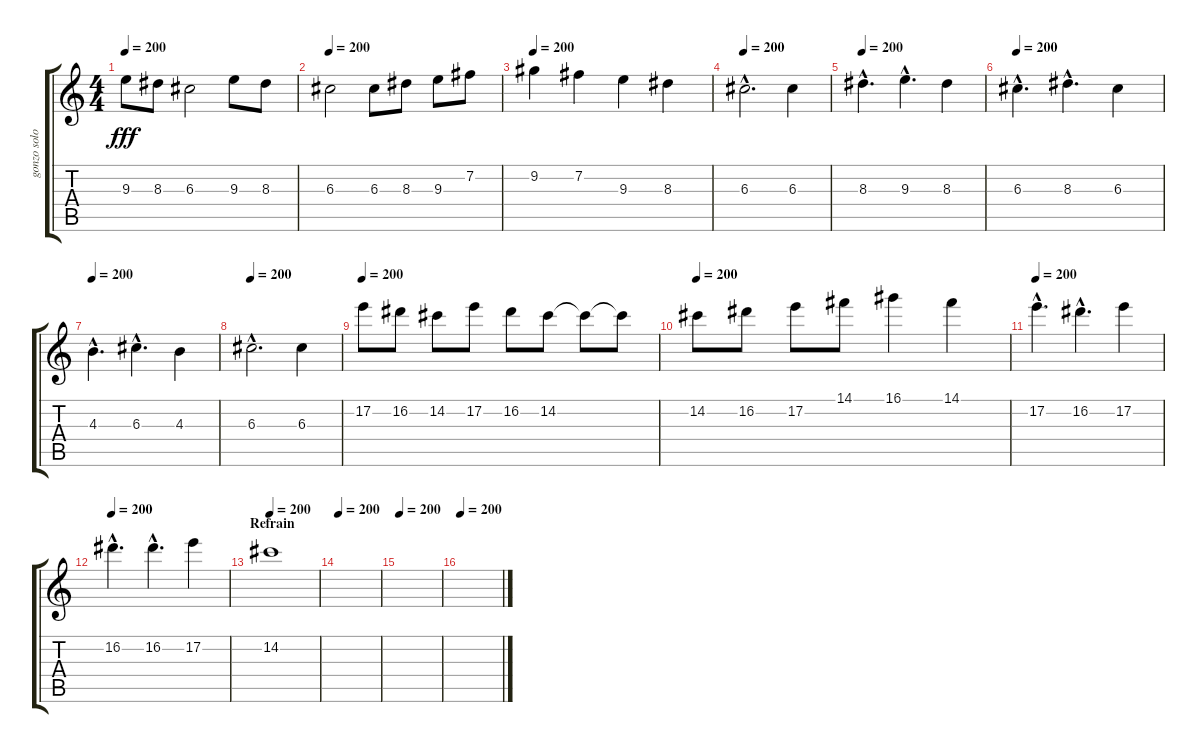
\track ("gonzo solo" "gonzo solo") {instrument overdrivenguitar}
\staff {score tabs}
\tuning (E4 B3 G3 D3 A2 E2) {hide}
\ts (4 4)
\tempo 200
\clef g2
\ks c
9.3.8{dy fff} 8.3.8 6.3.2 9.3.8 8.3.8 |
\tempo 200
6.3.2 6.3.8 8.3.8 9.3.8 7.2.8 |
\tempo 200
9.2.4 7.2.4 9.3.4 8.3.4 |
\tempo 200
6.3{hac}.2{d} 6.3.4 |
\tempo 200
8.3{hac}.4{d} 9.3{hac}.4{d} 8.3.4 |
\tempo 200
6.3{hac}.4{d} 8.3{hac}.4{d} 6.3.4 |
\tempo 200
4.3{hac}.4{d} 6.3{hac}.4{d} 4.3.4 |
\tempo 200
6.3{hac}.2{d} 6.3.4 |
\tempo 200
17.2.8 16.2.8 14.2.8 17.2.8 16.2.8 14.2.8 14.2{t}.8 14.2{t}.8 |
\tempo 200
14.2.8 16.2.8 17.2.8 14.1.8 16.1.4 14.1.4 |
\tempo 200
17.2{hac}.4{d} 16.2{hac}.4{d} 17.2.4 |
\tempo 200
16.2{hac}.4{d} 16.2{hac}.4{d} 17.2.4 |
\section ("" "Refrain")
\tempo 200
14.2.1 |
\tempo 200
|
\tempo 200
|
\tempo 200
